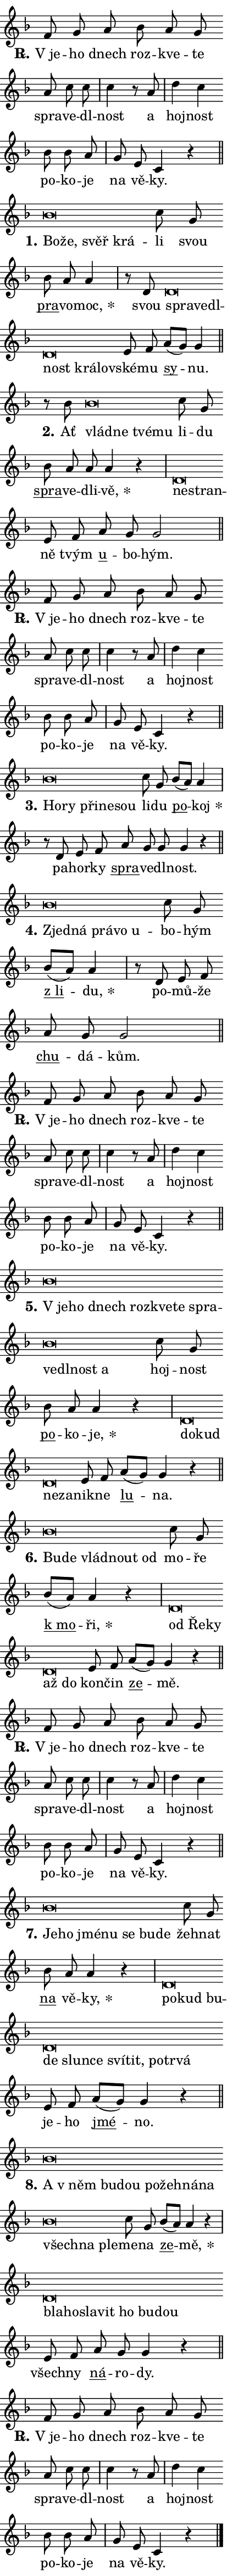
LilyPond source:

\version "2.24.0"
\header { tagline = "" }
\paper {
  indent = 0\cm
  top-margin = 0\cm
  right-margin = 0.13\cm % to fit lyric hyphens
  bottom-margin = 0\cm
  left-margin = 0\cm
  paper-width = 7\cm
  page-breaking = #ly:one-page-breaking
  system-system-spacing.basic-distance = #11
  score-system-spacing.basic-distance = #11
  ragged-last = ##f
}


%% Author: Thomas Morley
%% https://lists.gnu.org/archive/html/lilypond-user/2020-05/msg00002.html
#(define (line-position grob)
"Returns position of @var[grob} in current system:
   @code{'start}, if at first time-step
   @code{'end}, if at last time-step
   @code{'middle} otherwise
"
  (let* ((col (ly:item-get-column grob))
         (ln (ly:grob-object col 'left-neighbor))
         (rn (ly:grob-object col 'right-neighbor))
         (col-to-check-left (if (ly:grob? ln) ln col))
         (col-to-check-right (if (ly:grob? rn) rn col))
         (break-dir-left
           (and
             (ly:grob-property col-to-check-left 'non-musical #f)
             (ly:item-break-dir col-to-check-left)))
         (break-dir-right
           (and
             (ly:grob-property col-to-check-right 'non-musical #f)
             (ly:item-break-dir col-to-check-right))))
        (cond ((eqv? 1 break-dir-left) 'start)
              ((eqv? -1 break-dir-right) 'end)
              (else 'middle))))

#(define (tranparent-at-line-position vctor)
  (lambda (grob)
  "Relying on @code{line-position} select the relevant enry from @var{vctor}.
Used to determine transparency,"
    (case (line-position grob)
      ((end) (not (vector-ref vctor 0)))
      ((middle) (not (vector-ref vctor 1)))
      ((start) (not (vector-ref vctor 2))))))

noteHeadBreakVisibility =
#(define-music-function (break-visibility)(vector?)
"Makes @code{NoteHead}s transparent relying on @var{break-visibility}"
#{
  \override NoteHead.transparent =
    #(tranparent-at-line-position break-visibility)
#})

#(define delete-ledgers-for-transparent-note-heads
  (lambda (grob)
    "Reads whether a @code{NoteHead} is transparent.
If so this @code{NoteHead} is removed from @code{'note-heads} from
@var{grob}, which is supposed to be @code{LedgerLineSpanner}.
As a result ledgers are not printed for this @code{NoteHead}"
    (let* ((nhds-array (ly:grob-object grob 'note-heads))
           (nhds-list
             (if (ly:grob-array? nhds-array)
                 (ly:grob-array->list nhds-array)
                 '()))
           ;; Relies on the transparent-property being done before
           ;; Staff.LedgerLineSpanner.after-line-breaking is executed.
           ;; This is fragile ...
           (to-keep
             (remove
               (lambda (nhd)
                 (ly:grob-property nhd 'transparent #f))
               nhds-list)))
      ;; TODO find a better method to iterate over grob-arrays, similiar
      ;; to filter/remove etc for lists
      ;; For now rebuilt from scratch
      (set! (ly:grob-object grob 'note-heads)  '())
      (for-each
        (lambda (nhd)
          (ly:pointer-group-interface::add-grob grob 'note-heads nhd))
        to-keep))))

squashNotes = {
  \override NoteHead.X-extent = #'(-0.2 . 0.2)
  \override NoteHead.Y-extent = #'(-0.75 . 0)
  \override NoteHead.stencil =
    #(lambda (grob)
       (let ((pos (ly:grob-property grob 'staff-position)))
         (begin
           (if (< pos -7) (display "ERROR: Lower brevis then expected\n") (display ""))
           (if (<= pos -6) ly:text-interface::print ly:note-head::print))))
}
unSquashNotes = {
  \revert NoteHead.X-extent
  \revert NoteHead.Y-extent
  \revert NoteHead.stencil
}

hideNotes = \noteHeadBreakVisibility #begin-of-line-visible
unHideNotes = \noteHeadBreakVisibility #all-visible

% work-around for resetting accidentals
% https://lilypond.org/doc/v2.23/Documentation/notation/displaying-rhythms#unmetered-music
cadenzaMeasure = {
  \cadenzaOff
  \partial 1024 s1024
  \cadenzaOn
}

#(define-markup-command (accent layout props text) (markup?)
  "Underline accented syllable"
  (interpret-markup layout props
    #{\markup \override #'(offset . 4.3) \underline { #text }#}))

responsum = \markup \concat {
  "R" \hspace #-1.05 \path #0.1 #'((moveto 0 0.07) (lineto 0.9 0.8)) \hspace #0.05 "."
}

spaceSize = #0.6828661417322834 % exact space size for TeX Gyre Schola

\layout {
  \context {
    \Staff
    \remove "Time_signature_engraver"
    \override LedgerLineSpanner.after-line-breaking = #delete-ledgers-for-transparent-note-heads
  }
  \context {
    \Lyrics {
      \override LyricSpace.minimum-distance = \spaceSize
      \override LyricText.font-name = #"TeX Gyre Schola"
      \override LyricText.font-size = 1
      \override StanzaNumber.font-name = #"TeX Gyre Schola Bold"
      \override StanzaNumber.font-size = 1
    }
  }
  \context {
    \Score 
    \override NoteHead.text =
      #(lambda (grob) 
        (let ((pos (ly:grob-property grob 'staff-position)))
          #{\markup {
            \combine
              \halign #-0.55 \raise #(if (= pos -6) 0 0.5) \override #'(thickness . 2) \draw-line #'(3.2 . 0)
              \musicglyph "noteheads.sM1"
          }#}))
  }
}

% magnetic-lyrics.ily
%
%   written by
%     Jean Abou Samra <jean@abou-samra.fr>
%     Werner Lemberg <wl@gnu.org>
%
%   adapted by
%     Jiri Hon <jiri.hon@gmail.com>
%
% Version 2022-Apr-15

% https://www.mail-archive.com/lilypond-user@gnu.org/msg149350.html

#(define (Left_hyphen_pointer_engraver context)
   "Collect syllable-hyphen-syllable occurrences in lyrics and store
them in properties.  This engraver only looks to the left.  For
example, if the lyrics input is @code{foo -- bar}, it does the
following.

@itemize @bullet
@item
Set the @code{text} property of the @code{LyricHyphen} grob between
@q{foo} and @q{bar} to @code{foo}.

@item
Set the @code{left-hyphen} property of the @code{LyricText} grob with
text @q{foo} to the @code{LyricHyphen} grob between @q{foo} and
@q{bar}.
@end itemize

Use this auxiliary engraver in combination with the
@code{lyric-@/text::@/apply-@/magnetic-@/offset!} hook."
   (let ((hyphen #f)
         (text #f))
     (make-engraver
      (acknowledgers
       ((lyric-syllable-interface engraver grob source-engraver)
        (set! text grob)))
      (end-acknowledgers
       ((lyric-hyphen-interface engraver grob source-engraver)
        ;(when (not (grob::has-interface grob 'lyric-space-interface))
          (set! hyphen grob)));)
      ((stop-translation-timestep engraver)
       (when (and text hyphen)
         (ly:grob-set-object! text 'left-hyphen hyphen))
       (set! text #f)
       (set! hyphen #f)))))

#(define (lyric-text::apply-magnetic-offset! grob)
   "If the space between two syllables is less than the value in
property @code{LyricText@/.details@/.squash-threshold}, move the right
syllable to the left so that it gets concatenated with the left
syllable.

Use this function as a hook for
@code{LyricText@/.after-@/line-@/breaking} if the
@code{Left_@/hyphen_@/pointer_@/engraver} is active."
   (let ((hyphen (ly:grob-object grob 'left-hyphen #f)))
     (when hyphen
       (let ((left-text (ly:spanner-bound hyphen LEFT)))
         (when (grob::has-interface left-text 'lyric-syllable-interface)
           (let* ((common (ly:grob-common-refpoint grob left-text X))
                  (this-x-ext (ly:grob-extent grob common X))
                  (left-x-ext
                   (begin
                     ;; Trigger magnetism for left-text.
                     (ly:grob-property left-text 'after-line-breaking)
                     (ly:grob-extent left-text common X)))
                  ;; `delta` is the gap width between two syllables.
                  (delta (- (interval-start this-x-ext)
                            (interval-end left-x-ext)))
                  (details (ly:grob-property grob 'details))
                  (threshold (assoc-get 'squash-threshold details 0.2)))
             (when (< delta threshold)
               (let* (;; We have to manipulate the input text so that
                      ;; ligatures crossing syllable boundaries are not
                      ;; disabled.  For languages based on the Latin
                      ;; script this is essentially a beautification.
                      ;; However, for non-Western scripts it can be a
                      ;; necessity.
                      (lt (ly:grob-property left-text 'text))
                      (rt (ly:grob-property grob 'text))
                      (is-space (grob::has-interface hyphen 'lyric-space-interface))
                      (space (if is-space " " ""))
                      (extra-delta (if is-space spaceSize 0))
                      ;; Append new syllable.
                      (ltrt-space (if (and (string? lt) (string? rt))
                                (string-append lt space rt)
                                (make-concat-markup (list lt space rt))))
                      ;; Right-align `ltrt` to the right side.
                      (ltrt-space-markup (grob-interpret-markup
                               grob
                               (make-translate-markup
                                (cons (interval-length this-x-ext) 0)
                                (make-right-align-markup ltrt-space)))))
                 (begin
                   ;; Don't print `left-text`.
                   (ly:grob-set-property! left-text 'stencil #f)
                   ;; Set text and stencil (which holds all collected
                   ;; syllables so far) and shift it to the left.
                   (ly:grob-set-property! grob 'text ltrt-space)
                   (ly:grob-set-property! grob 'stencil ltrt-space-markup)
                   (ly:grob-translate-axis! grob (- (- delta extra-delta)) X))))))))))


#(define (lyric-hyphen::displace-bounds-first grob)
   ;; Make very sure this callback isn't triggered too early.
   (let ((left (ly:spanner-bound grob LEFT))
         (right (ly:spanner-bound grob RIGHT)))
     (ly:grob-property left 'after-line-breaking)
     (ly:grob-property right 'after-line-breaking)
     (ly:lyric-hyphen::print grob)))

squashThreshold = #0.4

\layout {
  \context {
    \Lyrics
    \consists #Left_hyphen_pointer_engraver
    \override LyricText.after-line-breaking =
      #lyric-text::apply-magnetic-offset!
    \override LyricHyphen.stencil = #lyric-hyphen::displace-bounds-first
    \override LyricText.details.squash-threshold = \squashThreshold
    \override LyricHyphen.minimum-distance = 0
    \override LyricHyphen.minimum-length = \squashThreshold
  }
}

squashText = \override LyricText.details.squash-threshold = 9999
unSquashText = \override LyricText.details.squash-threshold = \squashThreshold

leftText = \override LyricText.self-alignment-X = #LEFT
unLeftText = \revert LyricText.self-alignment-X

starOffset = #(lambda (grob) 
                (let ((x_offset (ly:self-alignment-interface::aligned-on-x-parent grob)))
                  (if (= x_offset 0) 0 (+ x_offset 1.2))))

star = #(define-music-function (syllable)(string?)
"Append star separator at the end of a syllable"
#{
  \once \override LyricText.X-offset = #starOffset
  \lyricmode { \markup {
    #syllable
    \override #'((font-name . "TeX Gyre Schola Bold")) \hspace #0.2 \lower #0.65 \larger "*"
  } }
#})

starAccent = #(define-music-function (syllable)(string?)
"Append star separator at the end of a syllable and make accent"
#{
  \once \override LyricText.X-offset = #starOffset
  \lyricmode { \markup {
    \accent #syllable
    \override #'((font-name . "TeX Gyre Schola Bold")) \hspace #0.2 \lower #0.65 \larger "*"
  } }
#})

breath = #(define-music-function (syllable)(string?)
"Append breathing indicator at the end of a syllable"
#{
  \lyricmode { \markup { #syllable "+" } }
#})

optionalBreath = #(define-music-function (syllable)(string?)
"Append optional breathing indicator at the end of a syllable"
#{
  \lyricmode { \markup { #syllable "(+)" } }
#})


\score {
    <<
        \new Voice = "melody" { \cadenzaOn \key f \major \relative { f'8 g a bes a g \bar "" a c c \cadenzaMeasure \bar "|" c4 r8 a \cadenzaMeasure \bar "|" d4 c \bar "" bes8 bes a \cadenzaMeasure \bar "|" g e c4 r \cadenzaMeasure \bar "||" \break } }
        \new Lyrics \lyricsto "melody" { \lyricmode { \set stanza = \responsum
"V je" -- ho dnech roz -- kve -- te spra -- ve -- dl -- nost a hoj -- nost po -- ko -- je na vě -- ky. } }
    >>
    \layout {}
}

\score {
    <<
        \new Voice = "melody" { \cadenzaOn \key f \major \relative { \squashNotes bes'\breve*1/16 \hideNotes \breve*1/16 \bar "" \breve*1/16 \breve*1/16 \bar "" \unHideNotes \unSquashNotes c8 g \bar "" bes a a4 \cadenzaMeasure \bar "|" r8 d, \squashNotes d\breve*1/16 \hideNotes \breve*1/16 \bar "" \breve*1/16 \bar "" \breve*1/16 \bar "" \breve*1/16 \breve*1/16 \bar "" \unHideNotes \unSquashNotes e8 f \bar "" a[( g)] g4 \cadenzaMeasure \bar "||" \break } }
        \new Lyrics \lyricsto "melody" { \lyricmode { \set stanza = "1."
\leftText Bo -- \squashText že, svěř krá -- \unLeftText \unSquashText li svou \markup \accent pra -- vo -- \star moc, svou \leftText spra -- \squashText ve -- dl -- nost krá -- lov -- \unLeftText \unSquashText ské -- mu \markup \accent sy -- nu. } }
    >>
    \layout {}
}

\score {
    <<
        \new Voice = "melody" { \cadenzaOn \key f \major \relative { r8 bes' \squashNotes bes\breve*1/16 \hideNotes \breve*1/16 \bar "" \breve*1/16 \breve*1/16 \bar "" \unHideNotes \unSquashNotes c8 g \bar "" bes a a a4 r \cadenzaMeasure \bar "|" \squashNotes d,\breve*1/16 \hideNotes \breve*1/16 \bar "" \unHideNotes \unSquashNotes e8 f \bar "" a g g2 \cadenzaMeasure \bar "||" \break } }
        \new Lyrics \lyricsto "melody" { \lyricmode { \set stanza = "2."
Ať \leftText vlád -- \squashText ne tvé -- mu \unLeftText \unSquashText li -- du \markup \accent spra -- ve -- dli -- \star vě, \leftText ne -- \squashText stran -- \unLeftText \unSquashText ně tvým \markup \accent u -- bo -- hým. } }
    >>
    \layout {}
}

\score {
    <<
        \new Voice = "melody" { \cadenzaOn \key f \major \relative { f'8 g a bes a g \bar "" a c c \cadenzaMeasure \bar "|" c4 r8 a \cadenzaMeasure \bar "|" d4 c \bar "" bes8 bes a \cadenzaMeasure \bar "|" g e c4 r \cadenzaMeasure \bar "||" \break } }
        \new Lyrics \lyricsto "melody" { \lyricmode { \set stanza = \responsum
"V je" -- ho dnech roz -- kve -- te spra -- ve -- dl -- nost a hoj -- nost po -- ko -- je na vě -- ky. } }
    >>
    \layout {}
}

\score {
    <<
        \new Voice = "melody" { \cadenzaOn \key f \major \relative { \squashNotes bes'\breve*1/16 \hideNotes \breve*1/16 \bar "" \breve*1/16 \bar "" \breve*1/16 \breve*1/16 \bar "" \unHideNotes \unSquashNotes c8 g \bar "" bes[( a)] a4 \cadenzaMeasure \bar "|" r8 d, e8 f \bar "" a g g g4 r \cadenzaMeasure \bar "||" \break } }
        \new Lyrics \lyricsto "melody" { \lyricmode { \set stanza = "3."
\leftText Ho -- \squashText ry při -- ne -- sou \unLeftText \unSquashText li -- du \markup \accent po -- \star koj pa -- hor -- ky \markup \accent spra -- ve -- dl -- nost. } }
    >>
    \layout {}
}

\score {
    <<
        \new Voice = "melody" { \cadenzaOn \key f \major \relative { \squashNotes bes'\breve*1/16 \hideNotes \breve*1/16 \bar "" \breve*1/16 \bar "" \breve*1/16 \breve*1/16 \bar "" \unHideNotes \unSquashNotes c8 g \bar "" bes[( a)] a4 \cadenzaMeasure \bar "|" r8 d, e8 f \bar "" a g g2 \cadenzaMeasure \bar "||" \break } }
        \new Lyrics \lyricsto "melody" { \lyricmode { \set stanza = "4."
\leftText Zjed -- \squashText ná prá -- vo u -- \unLeftText \unSquashText bo -- hým \markup \accent "z li" -- \star du, po -- mů -- že \markup \accent chu -- dá -- kům. } }
    >>
    \layout {}
}

\score {
    <<
        \new Voice = "melody" { \cadenzaOn \key f \major \relative { f'8 g a bes a g \bar "" a c c \cadenzaMeasure \bar "|" c4 r8 a \cadenzaMeasure \bar "|" d4 c \bar "" bes8 bes a \cadenzaMeasure \bar "|" g e c4 r \cadenzaMeasure \bar "||" \break } }
        \new Lyrics \lyricsto "melody" { \lyricmode { \set stanza = \responsum
"V je" -- ho dnech roz -- kve -- te spra -- ve -- dl -- nost a hoj -- nost po -- ko -- je na vě -- ky. } }
    >>
    \layout {}
}

\score {
    <<
        \new Voice = "melody" { \cadenzaOn \key f \major \relative { \squashNotes bes'\breve*1/16 \hideNotes \breve*1/16 \bar "" \breve*1/16 \bar "" \breve*1/16 \bar "" \breve*1/16 \bar "" \breve*1/16 \bar "" \breve*1/16 \bar "" \breve*1/16 \bar "" \breve*1/16 \bar "" \breve*1/16 \breve*1/16 \bar "" \unHideNotes \unSquashNotes c8 g \bar "" bes a a4 r \cadenzaMeasure \bar "|" \squashNotes d,\breve*1/16 \hideNotes \breve*1/16 \bar "" \breve*1/16 \breve*1/16 \bar "" \unHideNotes \unSquashNotes e8 f \bar "" a[( g)] g4 r \cadenzaMeasure \bar "||" \break } }
        \new Lyrics \lyricsto "melody" { \lyricmode { \set stanza = "5."
\leftText "V je" -- \squashText ho dnech roz -- kve -- te spra -- ve -- dl -- nost a \unLeftText \unSquashText hoj -- nost \markup \accent po -- ko -- \star je, \leftText do -- \squashText kud ne -- za -- \unLeftText \unSquashText nik -- ne \markup \accent lu -- na. } }
    >>
    \layout {}
}

\score {
    <<
        \new Voice = "melody" { \cadenzaOn \key f \major \relative { \squashNotes bes'\breve*1/16 \hideNotes \breve*1/16 \bar "" \breve*1/16 \bar "" \breve*1/16 \breve*1/16 \bar "" \unHideNotes \unSquashNotes c8 g \bar "" bes[( a)] a4 r \cadenzaMeasure \bar "|" \squashNotes d,\breve*1/16 \hideNotes \breve*1/16 \bar "" \breve*1/16 \bar "" \breve*1/16 \breve*1/16 \bar "" \unHideNotes \unSquashNotes e8 f \bar "" a[( g)] g4 r \cadenzaMeasure \bar "||" \break } }
        \new Lyrics \lyricsto "melody" { \lyricmode { \set stanza = "6."
\leftText Bu -- \squashText de vlád -- nout od \unLeftText \unSquashText mo -- ře \markup \accent "k mo" -- \star ři, \leftText od \squashText Ře -- ky až do \unLeftText \unSquashText kon -- čin \markup \accent ze -- mě. } }
    >>
    \layout {}
}

\score {
    <<
        \new Voice = "melody" { \cadenzaOn \key f \major \relative { f'8 g a bes a g \bar "" a c c \cadenzaMeasure \bar "|" c4 r8 a \cadenzaMeasure \bar "|" d4 c \bar "" bes8 bes a \cadenzaMeasure \bar "|" g e c4 r \cadenzaMeasure \bar "||" \break } }
        \new Lyrics \lyricsto "melody" { \lyricmode { \set stanza = \responsum
"V je" -- ho dnech roz -- kve -- te spra -- ve -- dl -- nost a hoj -- nost po -- ko -- je na vě -- ky. } }
    >>
    \layout {}
}

\score {
    <<
        \new Voice = "melody" { \cadenzaOn \key f \major \relative { \squashNotes bes'\breve*1/16 \hideNotes \breve*1/16 \bar "" \breve*1/16 \bar "" \breve*1/16 \bar "" \breve*1/16 \bar "" \breve*1/16 \breve*1/16 \bar "" \unHideNotes \unSquashNotes c8 g \bar "" bes a a4 r \cadenzaMeasure \bar "|" \squashNotes d,\breve*1/16 \hideNotes \breve*1/16 \bar "" \breve*1/16 \bar "" \breve*1/16 \bar "" \breve*1/16 \bar "" \breve*1/16 \bar "" \breve*1/16 \bar "" \breve*1/16 \bar "" \breve*1/16 \bar "" \breve*1/16 \breve*1/16 \bar "" \unHideNotes \unSquashNotes e8 f \bar "" a[( g)] g4 r \cadenzaMeasure \bar "||" \break } }
        \new Lyrics \lyricsto "melody" { \lyricmode { \set stanza = "7."
\leftText Je -- \squashText ho jmé -- nu se bu -- de \unLeftText \unSquashText žeh -- nat \markup \accent na vě -- \star ky, \leftText po -- \squashText kud bu -- de slun -- ce sví -- tit, po -- tr -- vá \unLeftText \unSquashText je -- ho \markup \accent jmé -- no. } }
    >>
    \layout {}
}

\score {
    <<
        \new Voice = "melody" { \cadenzaOn \key f \major \relative { \squashNotes bes'\breve*1/16 \hideNotes \breve*1/16 \bar "" \breve*1/16 \bar "" \breve*1/16 \bar "" \breve*1/16 \bar "" \breve*1/16 \bar "" \breve*1/16 \bar "" \breve*1/16 \bar "" \breve*1/16 \bar "" \breve*1/16 \breve*1/16 \bar "" \unHideNotes \unSquashNotes c8 g \bar "" bes[( a)] a4 r \cadenzaMeasure \bar "|" \squashNotes d,\breve*1/16 \hideNotes \breve*1/16 \bar "" \breve*1/16 \bar "" \breve*1/16 \bar "" \breve*1/16 \bar "" \breve*1/16 \breve*1/16 \bar "" \unHideNotes \unSquashNotes e8 f \bar "" a g g4 r \cadenzaMeasure \bar "||" \break } }
        \new Lyrics \lyricsto "melody" { \lyricmode { \set stanza = "8."
\leftText A \squashText "v něm" bu -- dou po -- žeh -- ná -- na všech -- na ple -- \unLeftText \unSquashText me -- na \markup \accent ze -- \star mě, \leftText bla -- \squashText ho -- sla -- vit ho bu -- dou \unLeftText \unSquashText všech -- ny \markup \accent ná -- ro -- dy. } }
    >>
    \layout {}
}

\score {
    <<
        \new Voice = "melody" { \cadenzaOn \key f \major \relative { f'8 g a bes a g \bar "" a c c \cadenzaMeasure \bar "|" c4 r8 a \cadenzaMeasure \bar "|" d4 c \bar "" bes8 bes a \cadenzaMeasure \bar "|" g e c4 r \cadenzaMeasure \bar "||" \break } \bar "|." }
        \new Lyrics \lyricsto "melody" { \lyricmode { \set stanza = \responsum
"V je" -- ho dnech roz -- kve -- te spra -- ve -- dl -- nost a hoj -- nost po -- ko -- je na vě -- ky. } }
    >>
    \layout {}
}
